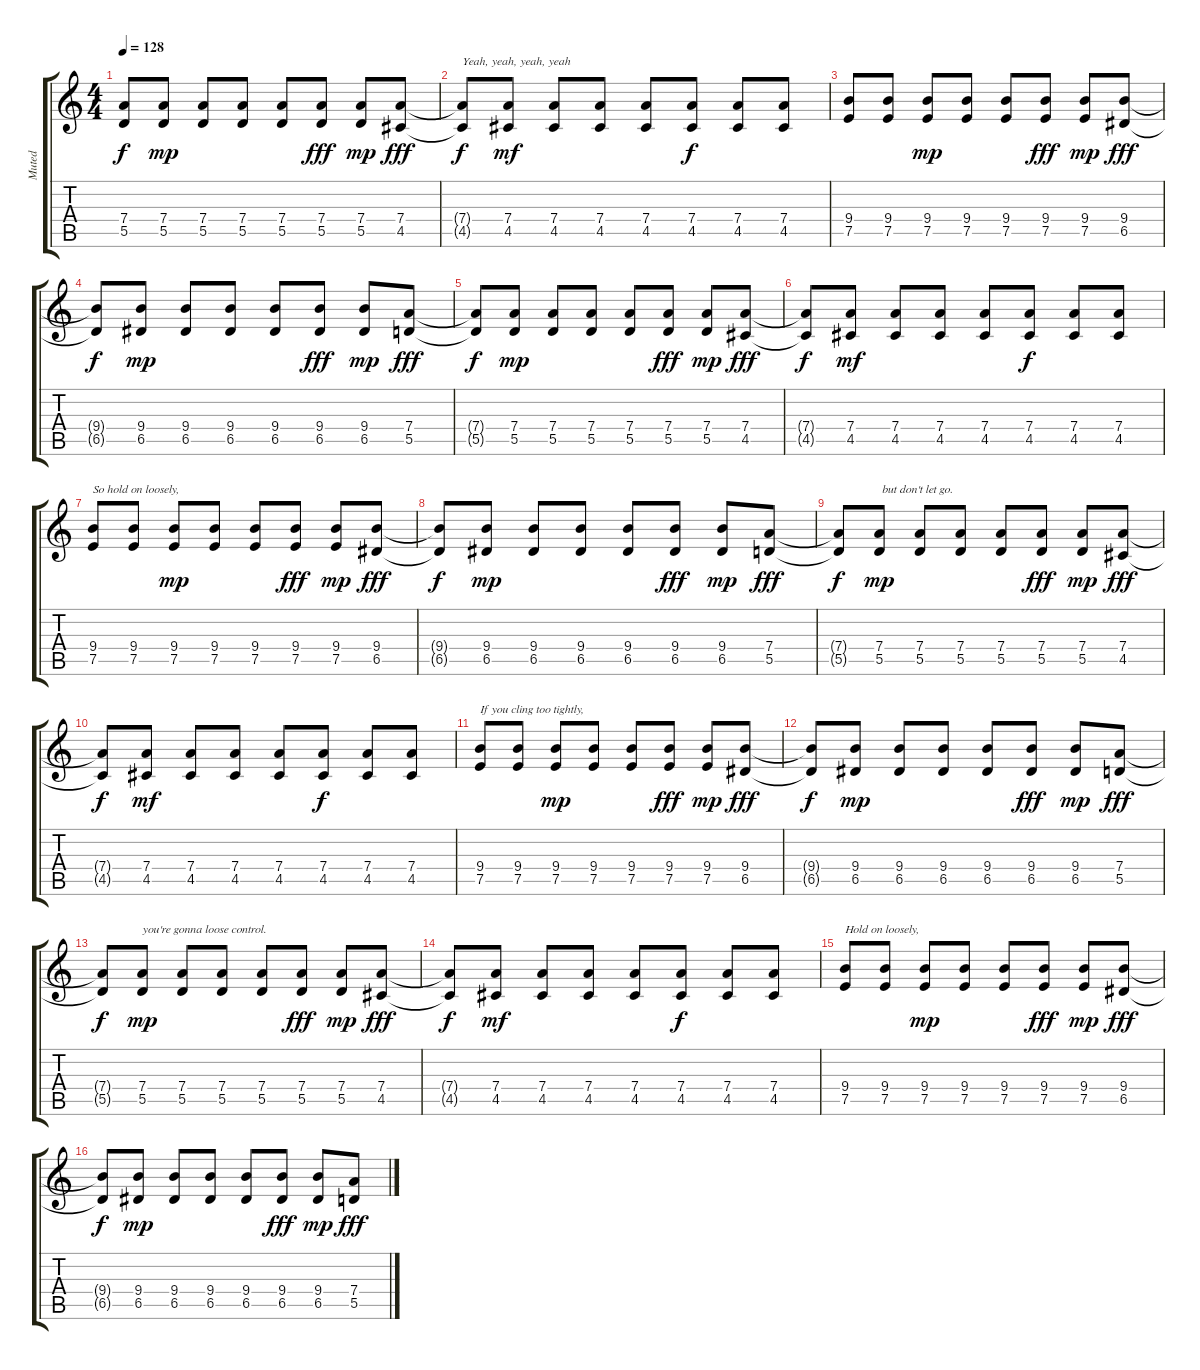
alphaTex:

\track ("Muted" "Muted") {instrument electricguitarmuted}
\staff {score tabs}
\tuning (E4 B3 G3 D3 A2 E2) {hide}
\ts (4 4)
\tempo 128
\clef g2
\ks c
(7.4{t} 5.5{t}).8{dy f} (7.4 5.5).8{dy mp} (7.4 5.5).8 (7.4 5.5).8 (7.4 5.5).8 (7.4 5.5).8{dy fff} (7.4 5.5).8{dy mp} (7.4 4.5).8{dy fff} |
(7.4{t} 4.5{t}).8{txt "Yeah, yeah, yeah, yeah" dy f} (7.4 4.5).8{dy mf} (7.4 4.5).8 (7.4 4.5).8 (7.4 4.5).8 (7.4 4.5).8{dy f} (7.4 4.5).8 (7.4 4.5).8 |
(9.4 7.5).8 (9.4 7.5).8 (9.4 7.5).8{dy mp} (9.4 7.5).8 (9.4 7.5).8 (9.4 7.5).8{dy fff} (9.4 7.5).8{dy mp} (9.4 6.5).8{dy fff} |
(9.4{t} 6.5{t}).8{dy f} (9.4 6.5).8{dy mp} (9.4 6.5).8 (9.4 6.5).8 (9.4 6.5).8 (9.4 6.5).8{dy fff} (9.4 6.5).8{dy mp} (7.4 5.5).8{dy fff} |
(7.4{t} 5.5{t}).8{dy f} (7.4 5.5).8{dy mp} (7.4 5.5).8 (7.4 5.5).8 (7.4 5.5).8 (7.4 5.5).8{dy fff} (7.4 5.5).8{dy mp} (7.4 4.5).8{dy fff} |
(7.4{t} 4.5{t}).8{dy f} (7.4 4.5).8{dy mf} (7.4 4.5).8 (7.4 4.5).8 (7.4 4.5).8 (7.4 4.5).8{dy f} (7.4 4.5).8 (7.4 4.5).8 |
(9.4 7.5).8{txt "So hold on loosely,"} (9.4 7.5).8 (9.4 7.5).8{dy mp} (9.4 7.5).8 (9.4 7.5).8 (9.4 7.5).8{dy fff} (9.4 7.5).8{dy mp} (9.4 6.5).8{dy fff} |
(9.4{t} 6.5{t}).8{dy f} (9.4 6.5).8{dy mp} (9.4 6.5).8 (9.4 6.5).8 (9.4 6.5).8 (9.4 6.5).8{dy fff} (9.4 6.5).8{dy mp} (7.4 5.5).8{dy fff} |
(7.4{t} 5.5{t}).8{dy f} (7.4 5.5).8{txt " but don't let go." dy mp} (7.4 5.5).8 (7.4 5.5).8 (7.4 5.5).8 (7.4 5.5).8{dy fff} (7.4 5.5).8{dy mp} (7.4 4.5).8{dy fff} |
(7.4{t} 4.5{t}).8{dy f} (7.4 4.5).8{dy mf} (7.4 4.5).8 (7.4 4.5).8 (7.4 4.5).8 (7.4 4.5).8{dy f} (7.4 4.5).8 (7.4 4.5).8 |
(9.4 7.5).8{txt "If you cling too tightly,"} (9.4 7.5).8 (9.4 7.5).8{dy mp} (9.4 7.5).8 (9.4 7.5).8 (9.4 7.5).8{dy fff} (9.4 7.5).8{dy mp} (9.4 6.5).8{dy fff} |
(9.4{t} 6.5{t}).8{dy f} (9.4 6.5).8{dy mp} (9.4 6.5).8 (9.4 6.5).8 (9.4 6.5).8 (9.4 6.5).8{dy fff} (9.4 6.5).8{dy mp} (7.4 5.5).8{dy fff} |
(7.4{t} 5.5{t}).8{dy f} (7.4 5.5).8{txt "you're gonna loose control." dy mp} (7.4 5.5).8 (7.4 5.5).8 (7.4 5.5).8 (7.4 5.5).8{dy fff} (7.4 5.5).8{dy mp} (7.4 4.5).8{dy fff} |
(7.4{t} 4.5{t}).8{dy f} (7.4 4.5).8{dy mf} (7.4 4.5).8 (7.4 4.5).8 (7.4 4.5).8 (7.4 4.5).8{dy f} (7.4 4.5).8 (7.4 4.5).8 |
(9.4 7.5).8{txt "Hold on loosely,"} (9.4 7.5).8 (9.4 7.5).8{dy mp} (9.4 7.5).8 (9.4 7.5).8 (9.4 7.5).8{dy fff} (9.4 7.5).8{dy mp} (9.4 6.5).8{dy fff} |
(9.4{t} 6.5{t}).8{dy f} (9.4 6.5).8{dy mp} (9.4 6.5).8 (9.4 6.5).8 (9.4 6.5).8 (9.4 6.5).8{dy fff} (9.4 6.5).8{dy mp} (7.4 5.5).8{dy fff}
